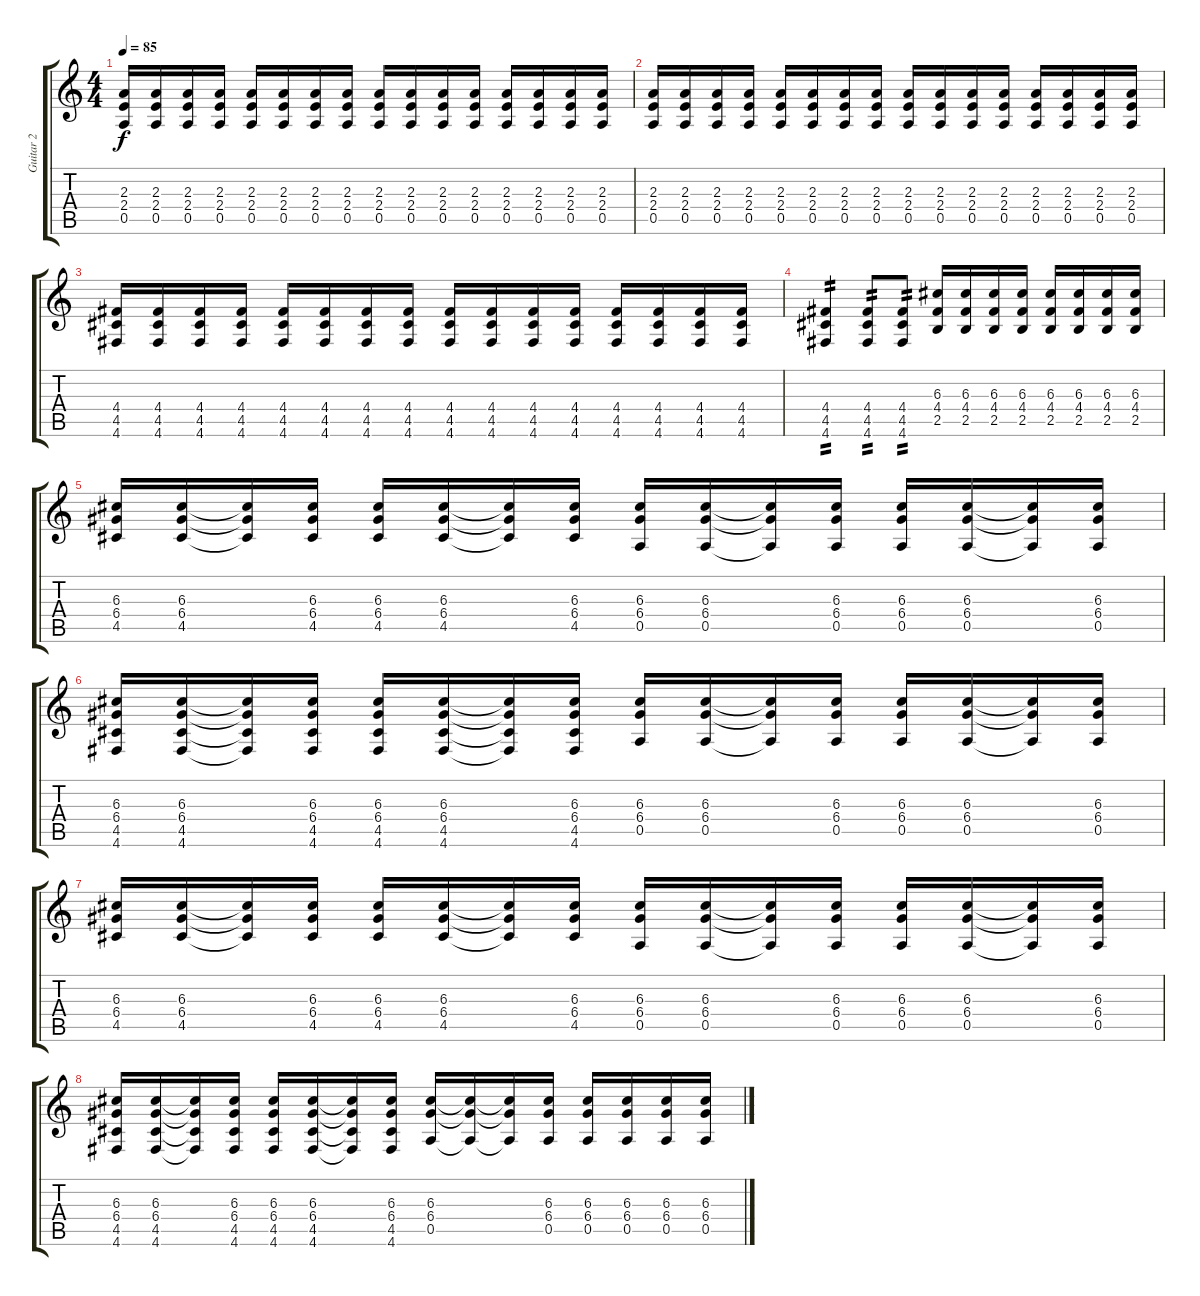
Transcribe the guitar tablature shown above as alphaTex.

\track ("Guitar 2" "Guitar 2") {instrument overdrivenguitar}
\staff {score tabs}
\tuning (E4 B3 G3 D3 A2 D2) {hide}
\ts (4 4)
\tempo 85
\clef g2
\ks c
(2.3 2.4 0.5).16{dy f} (2.3 2.4 0.5).16 (2.3 2.4 0.5).16 (2.3 2.4 0.5).16 (2.3 2.4 0.5).16 (2.3 2.4 0.5).16 (2.3 2.4 0.5).16 (2.3 2.4 0.5).16 (2.3 2.4 0.5).16 (2.3 2.4 0.5).16 (2.3 2.4 0.5).16 (2.3 2.4 0.5).16 (2.3 2.4 0.5).16 (2.3 2.4 0.5).16 (2.3 2.4 0.5).16 (2.3 2.4 0.5).16 |
(2.3 2.4 0.5).16 (2.3 2.4 0.5).16 (2.3 2.4 0.5).16 (2.3 2.4 0.5).16 (2.3 2.4 0.5).16 (2.3 2.4 0.5).16 (2.3 2.4 0.5).16 (2.3 2.4 0.5).16 (2.3 2.4 0.5).16 (2.3 2.4 0.5).16 (2.3 2.4 0.5).16 (2.3 2.4 0.5).16 (2.3 2.4 0.5).16 (2.3 2.4 0.5).16 (2.3 2.4 0.5).16 (2.3 2.4 0.5).16 |
(4.4 4.5 4.6).16 (4.4 4.5 4.6).16 (4.4 4.5 4.6).16 (4.4 4.5 4.6).16 (4.4 4.5 4.6).16 (4.4 4.5 4.6).16 (4.4 4.5 4.6).16 (4.4 4.5 4.6).16 (4.4 4.5 4.6).16 (4.4 4.5 4.6).16 (4.4 4.5 4.6).16 (4.4 4.5 4.6).16 (4.4 4.5 4.6).16 (4.4 4.5 4.6).16 (4.4 4.5 4.6).16 (4.4 4.5 4.6).16 |
(4.4 4.5 4.6).4{tp 2} (4.4 4.5 4.6).8{tp 2} (4.4 4.5 4.6).8{tp 2} (6.3 4.4 2.5).16 (6.3 4.4 2.5).16 (6.3 4.4 2.5).16 (6.3 4.4 2.5).16 (6.3 4.4 2.5).16 (6.3 4.4 2.5).16 (6.3 4.4 2.5).16 (6.3 4.4 2.5).16 |
(6.3 6.4 4.5).16 (6.3 6.4 4.5).16 (6.3{t} 6.4{t} 4.5{t}).16 (6.3 6.4 4.5).16 (6.3 6.4 4.5).16 (6.3 6.4 4.5).16 (6.3{t} 6.4{t} 4.5{t}).16 (6.3 6.4 4.5).16 (6.3 6.4 0.5).16 (6.3 6.4 0.5).16 (6.3{t} 6.4{t} 0.5{t}).16 (6.3 6.4 0.5).16 (6.3 6.4 0.5).16 (6.3 6.4 0.5).16 (6.3{t} 6.4{t} 0.5{t}).16 (6.3 6.4 0.5).16 |
(6.3 6.4 4.5 4.6).16 (6.3 6.4 4.5 4.6).16 (6.3{t} 6.4{t} 4.5{t} 4.6{t}).16 (6.3 6.4 4.5 4.6).16 (6.3 6.4 4.5 4.6).16 (6.3 6.4 4.5 4.6).16 (6.3{t} 6.4{t} 4.5{t} 4.6{t}).16 (6.3 6.4 4.5 4.6).16 (6.3 6.4 0.5).16 (6.3 6.4 0.5).16 (6.3{t} 6.4{t} 0.5{t}).16 (6.3 6.4 0.5).16 (6.3 6.4 0.5).16 (6.3 6.4 0.5).16 (6.3{t} 6.4{t} 0.5{t}).16 (6.3 6.4 0.5).16 |
(6.3 6.4 4.5).16 (6.3 6.4 4.5).16 (6.3{t} 6.4{t} 4.5{t}).16 (6.3 6.4 4.5).16 (6.3 6.4 4.5).16 (6.3 6.4 4.5).16 (6.3{t} 6.4{t} 4.5{t}).16 (6.3 6.4 4.5).16 (6.3 6.4 0.5).16 (6.3 6.4 0.5).16 (6.3{t} 6.4{t} 0.5{t}).16 (6.3 6.4 0.5).16 (6.3 6.4 0.5).16 (6.3 6.4 0.5).16 (6.3{t} 6.4{t} 0.5{t}).16 (6.3 6.4 0.5).16 |
(6.3 6.4 4.5 4.6).16 (6.3 6.4 4.5 4.6).16 (6.3{t} 6.4{t} 4.5{t} 4.6{t}).16 (6.3 6.4 4.5 4.6).16 (6.3 6.4 4.5 4.6).16 (6.3 6.4 4.5 4.6).16 (6.3{t} 6.4{t} 4.5{t} 4.6{t}).16 (6.3 6.4 4.5 4.6).16 (6.3 6.4 0.5).16 (6.3{t} 6.4{t} 0.5{t}).16 (6.3{t} 6.4{t} 0.5{t}).16 (6.3 6.4 0.5).16 (6.3 6.4 0.5).16 (6.3 6.4 0.5).16 (6.3 6.4 0.5).16 (6.3 6.4 0.5).16
